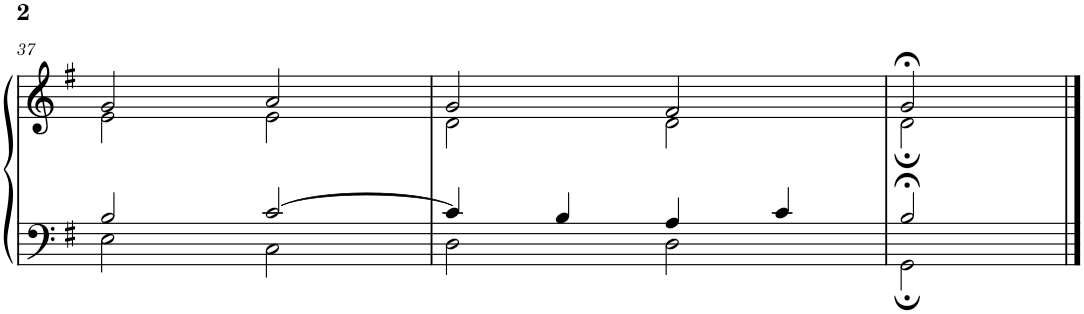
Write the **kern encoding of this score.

**kern	**kern
*part1	*part1
*staff2	*staff1
*I"Piano	*
*I'Pno.	*
!!LO:PB:g=z
*clefF4	*clefG2
*k[f#]	*k[f#]
*M4/4	*M4/4
*met(c)	*met(c)
=37	=37
*^	*^
2B/	2E\	2g/	2e\
[2c/	2C\	2a/	2e\
=38	=38	=38	=38
4c/]	2D\	2g/	2d\
4B/	.	.	.
4A/	2D\	2f#/	2d\
4c/	.	.	.
=39	=39	=39	=39
2B;</	2GG;\	2g;</	2d;\
*v	*v	*	*
*	*v	*v
==	==
*-	*-
